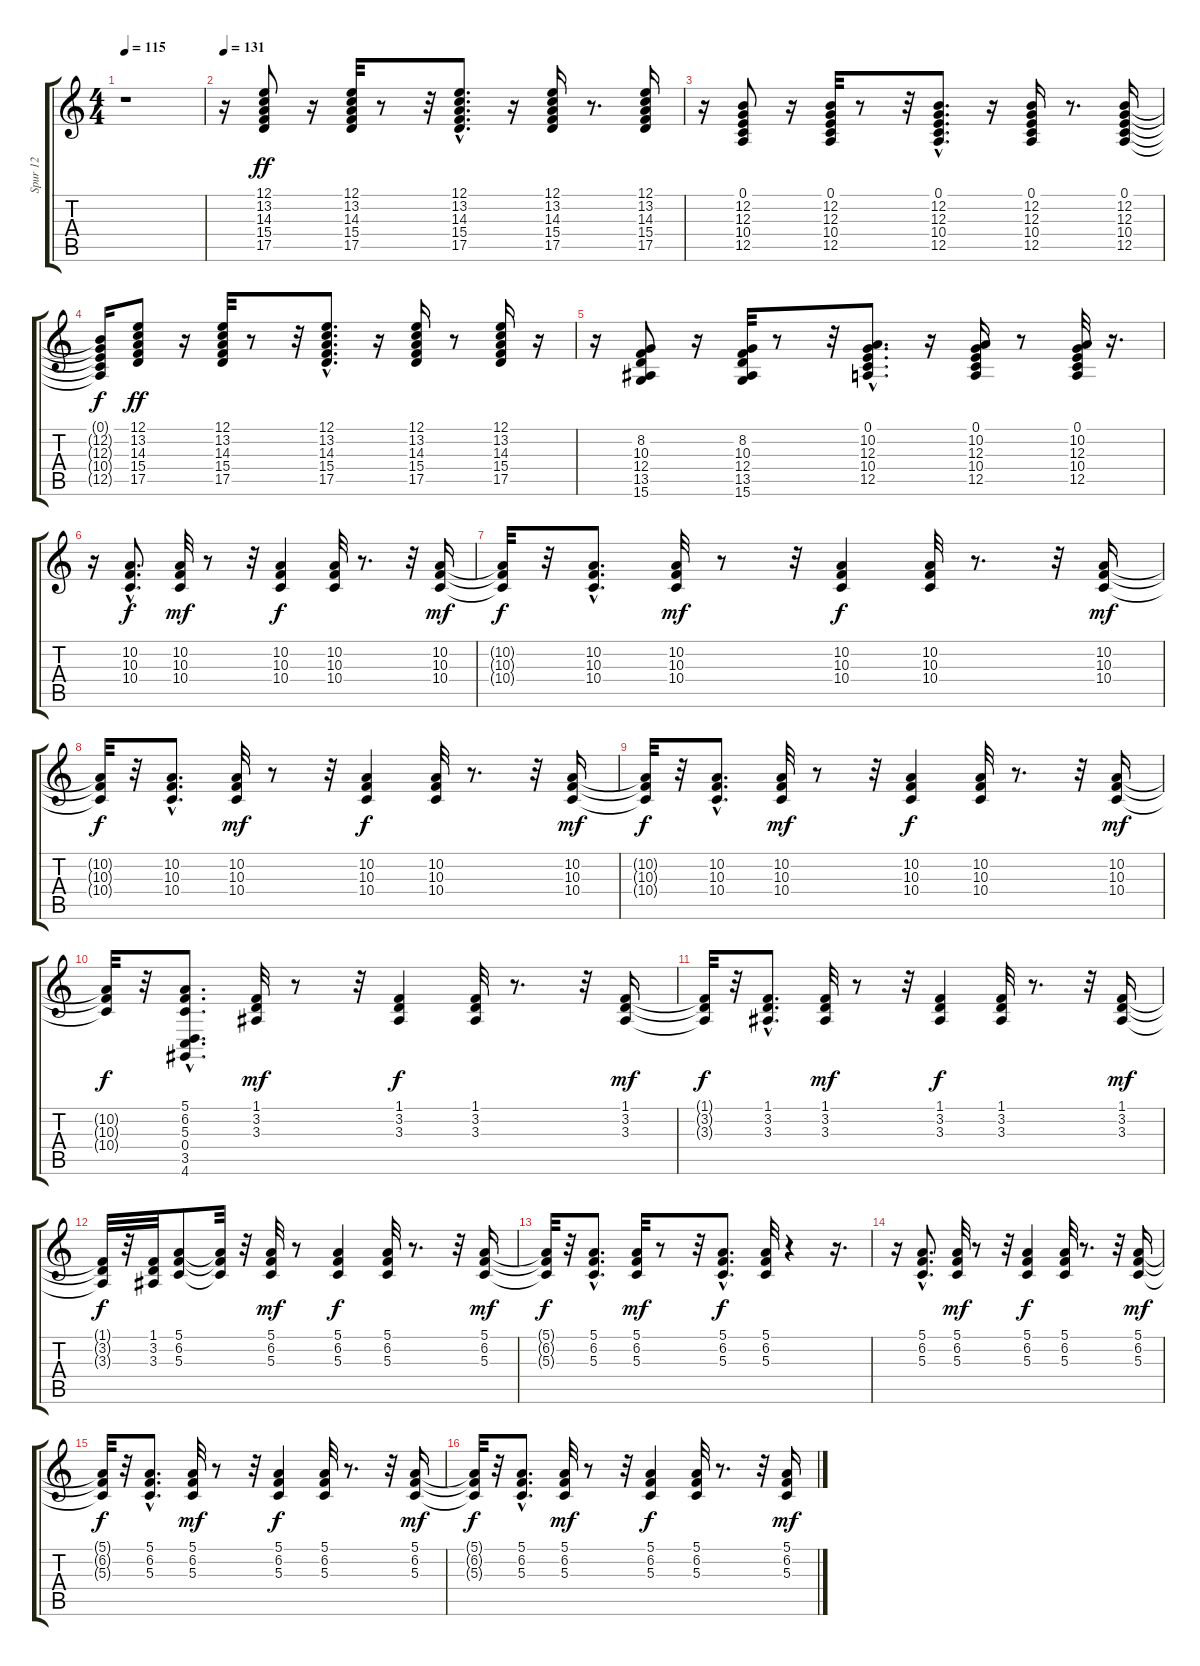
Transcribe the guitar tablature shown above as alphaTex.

\track ("Spur 12" "Spur 12") {instrument acousticgrandpiano}
\staff {score tabs}
\tuning (E4 B3 G3 D3 A2 E2) {hide}
\ts (4 4)
\tempo 115
\clef g2
\ks c
r.1{dy ff instrument acousticgrandpiano} |
\tempo 131
r.16 (12.1 13.2 14.3 15.4 17.5).8 r.16 (12.1 13.2 14.3 15.4 17.5).32 r.8 r.32 (12.1{hac} 13.2{hac} 14.3{hac} 15.4{hac} 17.5{hac}).8{d} r.16 (12.1 13.2 14.3 15.4 17.5).16 r.8{d} (12.1 13.2 14.3 15.4 17.5).16 |
r.16 (0.1 12.2 12.3 10.4 12.5).8 r.16 (0.1 12.2 12.3 10.4 12.5).32 r.8 r.32 (0.1{hac} 12.2{hac} 12.3{hac} 10.4{hac} 12.5{hac}).8{d} r.16 (0.1 12.2 12.3 10.4 12.5).16 r.8{d} (0.1 12.2 12.3 10.4 12.5).16 |
(0.1{t} 12.2{t} 12.3{t} 10.4{t} 12.5{t}).16{dy f} (12.1 13.2 14.3 15.4 17.5).8{dy ff} r.16 (12.1 13.2 14.3 15.4 17.5).32 r.8 r.32 (12.1{hac} 13.2{hac} 14.3{hac} 15.4{hac} 17.5{hac}).8{d} r.16 (12.1 13.2 14.3 15.4 17.5).16 r.8 (12.1 13.2 14.3 15.4 17.5).16 r.16 |
r.16 (8.2 10.3 12.4 13.5 15.6).8 r.16 (8.2 10.3 12.4 13.5 15.6).32 r.8 r.32 (0.1{hac} 10.2{hac} 12.3{hac} 10.4{hac} 12.5{hac}).8{d} r.16 (0.1 10.2 12.3 10.4 12.5).16 r.8 (0.1 10.2 12.3 10.4 12.5).32 r.16{d} |
r.16 (10.2{hac} 10.3{hac} 10.4{hac}).8{d dy f} (10.2 10.3 10.4).32{dy mf} r.8 r.32 (10.2 10.3 10.4).4{dy f} (10.2 10.3 10.4).32 r.8{d} r.32 (10.2 10.3 10.4).16{dy mf} |
(10.2{t} 10.3{t} 10.4{t}).32{dy f} r.32 (10.2{hac} 10.3{hac} 10.4{hac}).8{d} (10.2 10.3 10.4).32{dy mf} r.8 r.32 (10.2 10.3 10.4).4{dy f} (10.2 10.3 10.4).32 r.8{d} r.32 (10.2 10.3 10.4).16{dy mf} |
(10.2{t} 10.3{t} 10.4{t}).32{dy f} r.32 (10.2{hac} 10.3{hac} 10.4{hac}).8{d} (10.2 10.3 10.4).32{dy mf} r.8 r.32 (10.2 10.3 10.4).4{dy f} (10.2 10.3 10.4).32 r.8{d} r.32 (10.2 10.3 10.4).16{dy mf} |
(10.2{t} 10.3{t} 10.4{t}).32{dy f} r.32 (10.2{hac} 10.3{hac} 10.4{hac}).8{d} (10.2 10.3 10.4).32{dy mf} r.8 r.32 (10.2 10.3 10.4).4{dy f} (10.2 10.3 10.4).32 r.8{d} r.32 (10.2 10.3 10.4).16{dy mf} |
(10.2{t} 10.3{t} 10.4{t}).32{dy f} r.32 (5.1 6.2 5.3 0.4{hac} 3.5{hac} 4.6{hac}).8{d} (1.1 3.2 3.3).32{dy mf} r.8 r.32 (1.1 3.2 3.3).4{dy f} (1.1 3.2 3.3).32 r.8{d} r.32 (1.1 3.2 3.3).16{dy mf} |
(1.1{t} 3.2{t} 3.3{t}).32{dy f} r.32 (1.1{hac} 3.2{hac} 3.3{hac}).8{d} (1.1 3.2 3.3).32{dy mf} r.8 r.32 (1.1 3.2 3.3).4{dy f} (1.1 3.2 3.3).32 r.8{d} r.32 (1.1 3.2 3.3).16{dy mf} |
(1.1{t} 3.2{t} 3.3{t}).32{dy f} r.32 (1.1 3.2 3.3).32 (5.1 6.2 5.3).8 (5.1{t} 6.2{t} 5.3{t}).32 r.32 (5.1 6.2 5.3).32{dy mf} r.8 (5.1 6.2 5.3).4{dy f} (5.1 6.2 5.3).32 r.8{d} r.32 (5.1 6.2 5.3).16{dy mf} |
(5.1{t} 6.2{t} 5.3{t}).32{dy f} r.32 (5.1{hac} 6.2{hac} 5.3{hac}).8{d} (5.1 6.2 5.3).32{dy mf} r.8 r.32 (5.1{hac} 6.2{hac} 5.3{hac}).8{d dy f} (5.1 6.2 5.3).32 r.4 r.16{d} |
r.16 (5.1{hac} 6.2{hac} 5.3{hac}).8{d} (5.1 6.2 5.3).32{dy mf} r.8 r.32 (5.1 6.2 5.3).4{dy f} (5.1 6.2 5.3).32 r.8{d} r.32 (5.1 6.2 5.3).16{dy mf} |
(5.1{t} 6.2{t} 5.3{t}).32{dy f} r.32 (5.1{hac} 6.2{hac} 5.3{hac}).8{d} (5.1 6.2 5.3).32{dy mf} r.8 r.32 (5.1 6.2 5.3).4{dy f} (5.1 6.2 5.3).32 r.8{d} r.32 (5.1 6.2 5.3).16{dy mf} |
(5.1{t} 6.2{t} 5.3{t}).32{dy f} r.32 (5.1{hac} 6.2{hac} 5.3{hac}).8{d} (5.1 6.2 5.3).32{dy mf} r.8 r.32 (5.1 6.2 5.3).4{dy f} (5.1 6.2 5.3).32 r.8{d} r.32 (5.1 6.2 5.3).16{dy mf}
